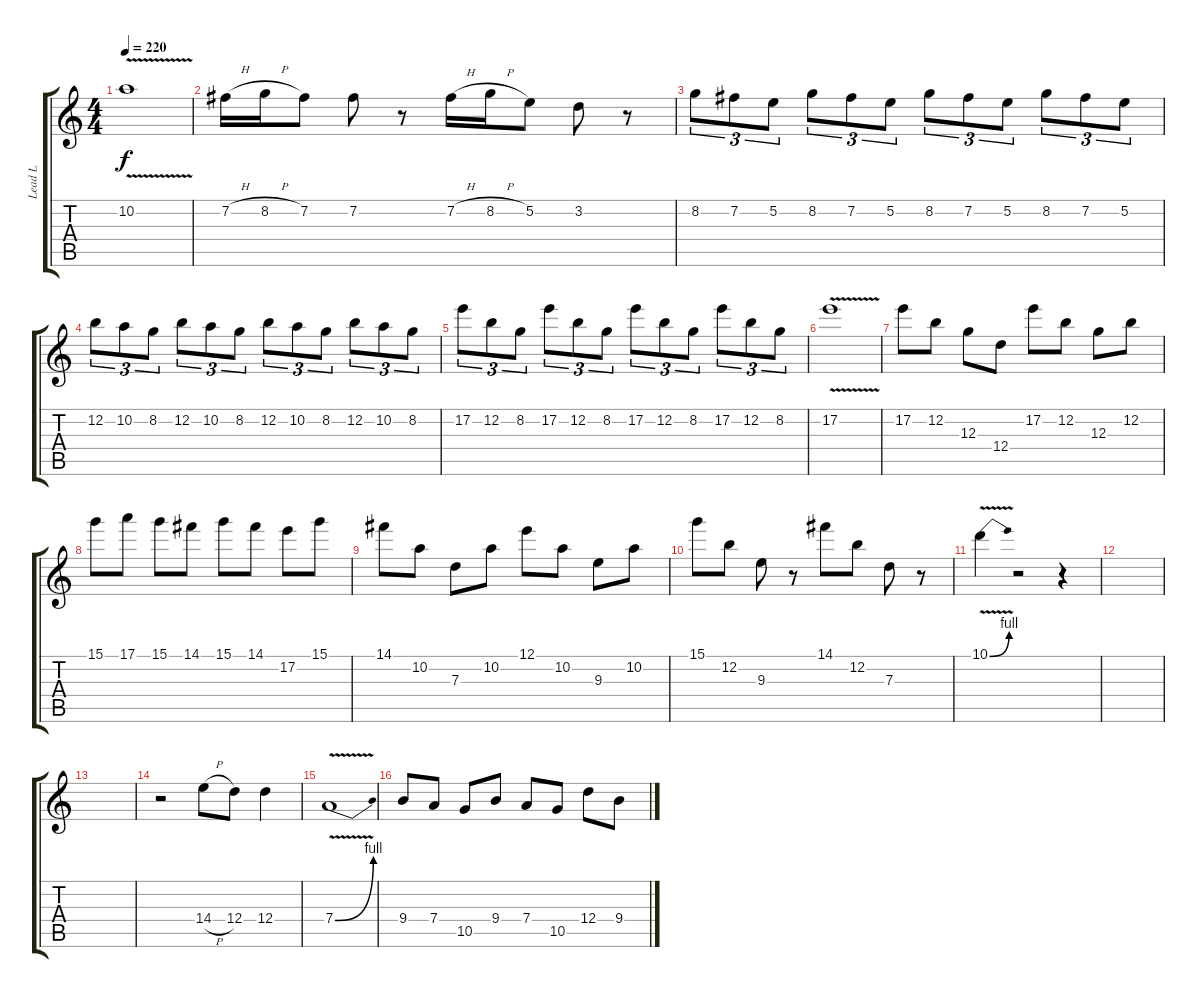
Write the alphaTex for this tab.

\track ("Lead L" "Lead L") {instrument distortionguitar}
\staff {score tabs}
\tuning (E4 B3 G3 D3 A2 E2) {hide}
\ts (4 4)
\tempo 220
\clef g2
\ks c
10.2{v}.1{dy f} |
7.2{h}.16 8.2{h}.16 7.2.8 7.2.8 r.8 7.2{h}.16 8.2{h}.16 5.2.8 3.2.8 r.8 |
8.2.8{tu (3 2) volume 16} 7.2.8{tu (3 2)} 5.2.8{tu (3 2)} 8.2.8{tu (3 2)} 7.2.8{tu (3 2)} 5.2.8{tu (3 2)} 8.2.8{tu (3 2)} 7.2.8{tu (3 2)} 5.2.8{tu (3 2)} 8.2.8{tu (3 2)} 7.2.8{tu (3 2)} 5.2.8{tu (3 2)} |
12.2.8{tu (3 2)} 10.2.8{tu (3 2)} 8.2.8{tu (3 2)} 12.2.8{tu (3 2)} 10.2.8{tu (3 2)} 8.2.8{tu (3 2)} 12.2.8{tu (3 2)} 10.2.8{tu (3 2)} 8.2.8{tu (3 2)} 12.2.8{tu (3 2)} 10.2.8{tu (3 2)} 8.2.8{tu (3 2)} |
17.2.8{tu (3 2)} 12.2.8{tu (3 2)} 8.2.8{tu (3 2)} 17.2.8{tu (3 2)} 12.2.8{tu (3 2)} 8.2.8{tu (3 2)} 17.2.8{tu (3 2)} 12.2.8{tu (3 2)} 8.2.8{tu (3 2)} 17.2.8{tu (3 2)} 12.2.8{tu (3 2)} 8.2.8{tu (3 2)} |
17.2{v}.1 |
17.2.8 12.2.8 12.3.8 12.4.8 17.2.8 12.2.8 12.3.8 12.2.8 |
15.1.8 17.1.8 15.1.8 14.1.8 15.1.8 14.1.8 17.2.8 15.1.8 |
14.1.8 10.2.8 7.3.8 10.2.8 12.1.8 10.2.8 9.3.8 10.2.8 |
15.1.8 12.2.8 9.3.8 r.8 14.1.8 12.2.8 7.3.8 r.8 |
10.1{be (bend 0 0 60 4) v}.4 r.2 r.4 |
|
|
r.2 14.4{h}.8{volume 13} 12.4.8 12.4.4 |
7.4{be (bend 0 0 60 4) v}.1 |
9.4.8 7.4.8 10.5.8 9.4.8 7.4.8 10.5.8 12.4.8 9.4.8
